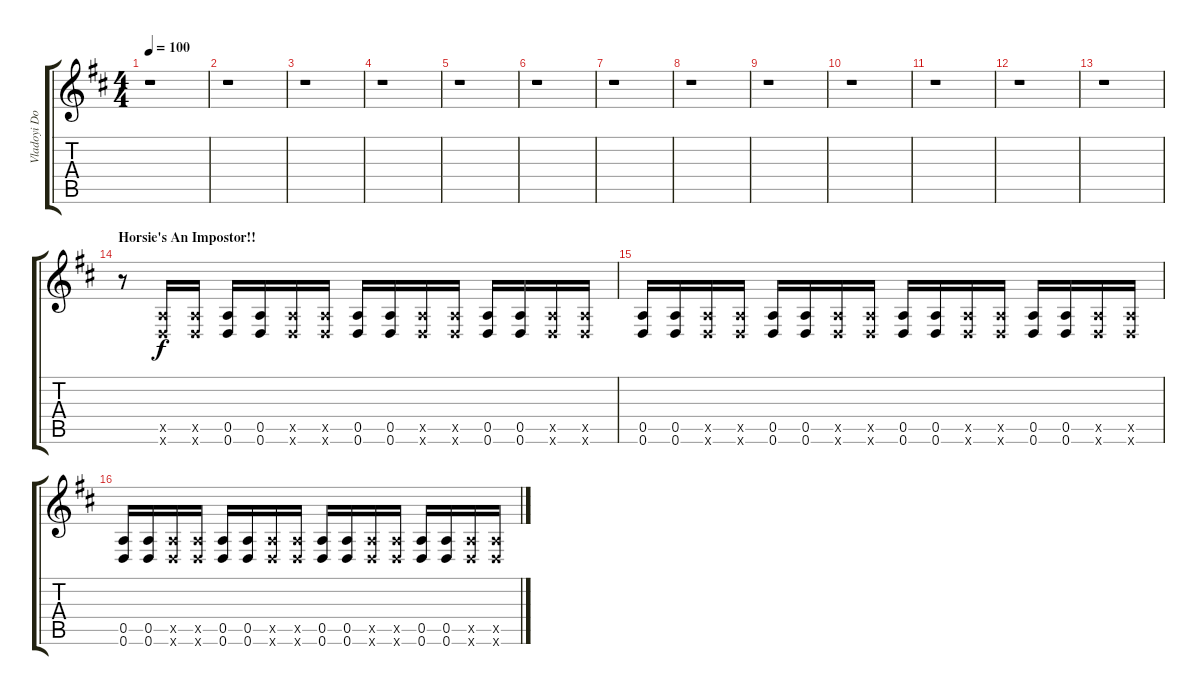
\track ("Vladoyi Doofus (Rythm Guitar)" "Vladoyi Do") {instrument distortionguitar}
\staff {score tabs}
\tuning (E4 B3 G3 D3 A2 D2) {hide}
\ts (4 4)
\tempo 100
\clef g2
\ks d
r.1{dy f} |
r.1 |
r.1 |
r.1 |
r.1 |
r.1 |
r.1 |
r.1 |
r.1 |
r.1 |
r.1 |
r.1 |
r.1 |
\section ("" "Horsie's An Impostor!!")
r.8 (0.5{x} 0.6{x}).16 (0.5{x} 0.6{x}).16 (0.5 0.6).16 (0.5 0.6).16 (0.5{x} 0.6{x}).16 (0.5{x} 0.6{x}).16 (0.5 0.6).16 (0.5 0.6).16 (0.5{x} 0.6{x}).16 (0.5{x} 0.6{x}).16 (0.5 0.6).16 (0.5 0.6).16 (0.5{x} 0.6{x}).16 (0.5{x} 0.6{x}).16 |
(0.5 0.6).16 (0.5 0.6).16 (0.5{x} 0.6{x}).16 (0.5{x} 0.6{x}).16 (0.5 0.6).16 (0.5 0.6).16 (0.5{x} 0.6{x}).16 (0.5{x} 0.6{x}).16 (0.5 0.6).16 (0.5 0.6).16 (0.5{x} 0.6{x}).16 (0.5{x} 0.6{x}).16 (0.5 0.6).16 (0.5 0.6).16 (0.5{x} 0.6{x}).16 (0.5{x} 0.6{x}).16 |
(0.5 0.6).16 (0.5 0.6).16 (0.5{x} 0.6{x}).16 (0.5{x} 0.6{x}).16 (0.5 0.6).16 (0.5 0.6).16 (0.5{x} 0.6{x}).16 (0.5{x} 0.6{x}).16 (0.5 0.6).16 (0.5 0.6).16 (0.5{x} 0.6{x}).16 (0.5{x} 0.6{x}).16 (0.5 0.6).16 (0.5 0.6).16 (0.5{x} 0.6{x}).16 (0.5{x} 0.6{x}).16
